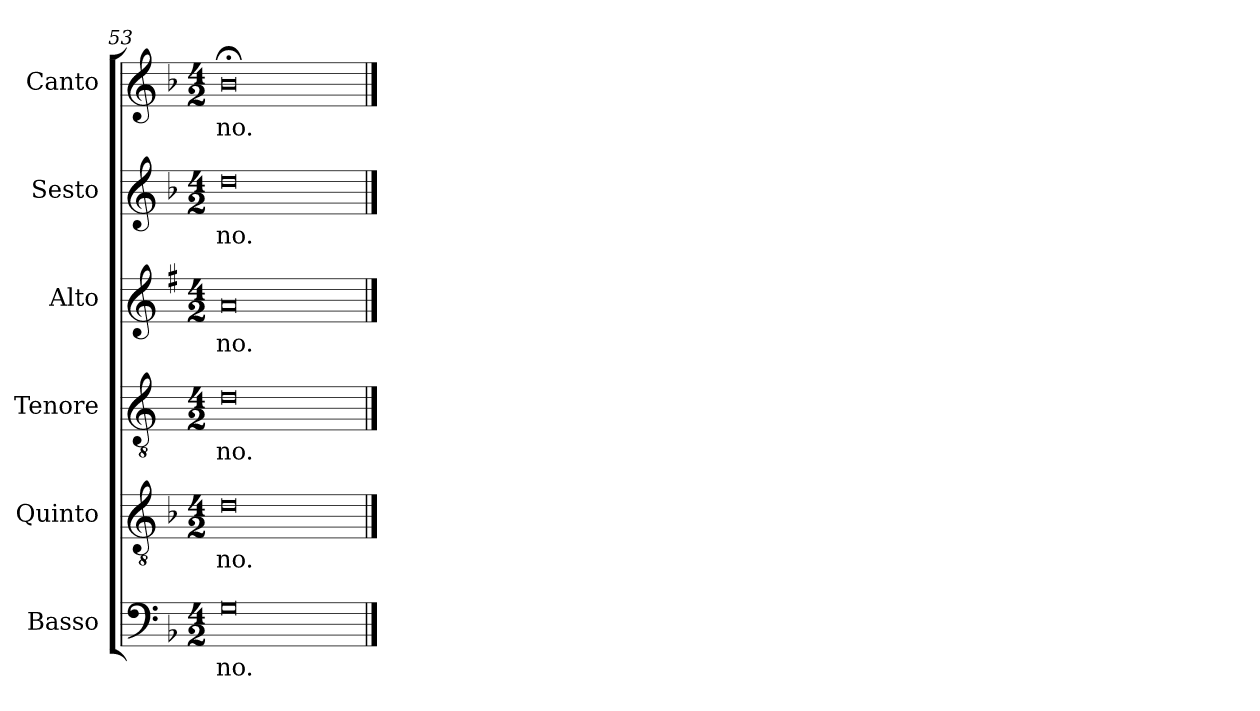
**kern	**text	**kern	**text	**kern	**text	**kern	**text	**kern	**text	**kern	**text
*part6	*part6	*part5	*part5	*part4	*part4	*part3	*part3	*part2	*part2	*part1	*part1
*staff6	*staff6	*staff5	*staff5	*staff4	*staff4	*staff3	*staff3	*staff2	*staff2	*staff1	*staff1
*I"Basso	*	*I"Quinto	*	*I"Tenore	*	*I"Alto	*	*I"Sesto	*	*I"Canto	*
*I'B	*	*	*	*I'T	*	*I'A	*	*	*	*I'C	*
*clefF4	*	*clefGv2	*	*clefGv2	*	*clefG2	*	*clefG2	*	*clefG2	*
*	*	*	*	*ITrd4c7	*	*ITrd1c2	*	*	*	*	*
*k[b-]	*	*k[b-]	*	*k[b-]	*	*k[b-]	*	*k[b-]	*	*k[b-]	*
*F:	*	*F:	*	*F:	*	*F:	*	*F:	*	*F:	*
*M4/2	*	*M4/2	*	*M4/2	*	*M4/2	*	*M4/2	*	*M4/2	*
=53	=53	=53	=53	=53	=53	=53	=53	=53	=53	=53	=53
!	!LO:LY:b	!	!LO:LY:b	!	!LO:LY:b	!	!LO:LY:b	!	!LO:LY:b	!	!LO:LY:b
0G	-no.	0d	-no.	0G	-no.	0g	-no.	0dd	-no.	0b-;<	-no.
==	==	==	==	==	==	==	==	==	==	==	==
*-	*-	*-	*-	*-	*-	*-	*-	*-	*-	*-	*-
